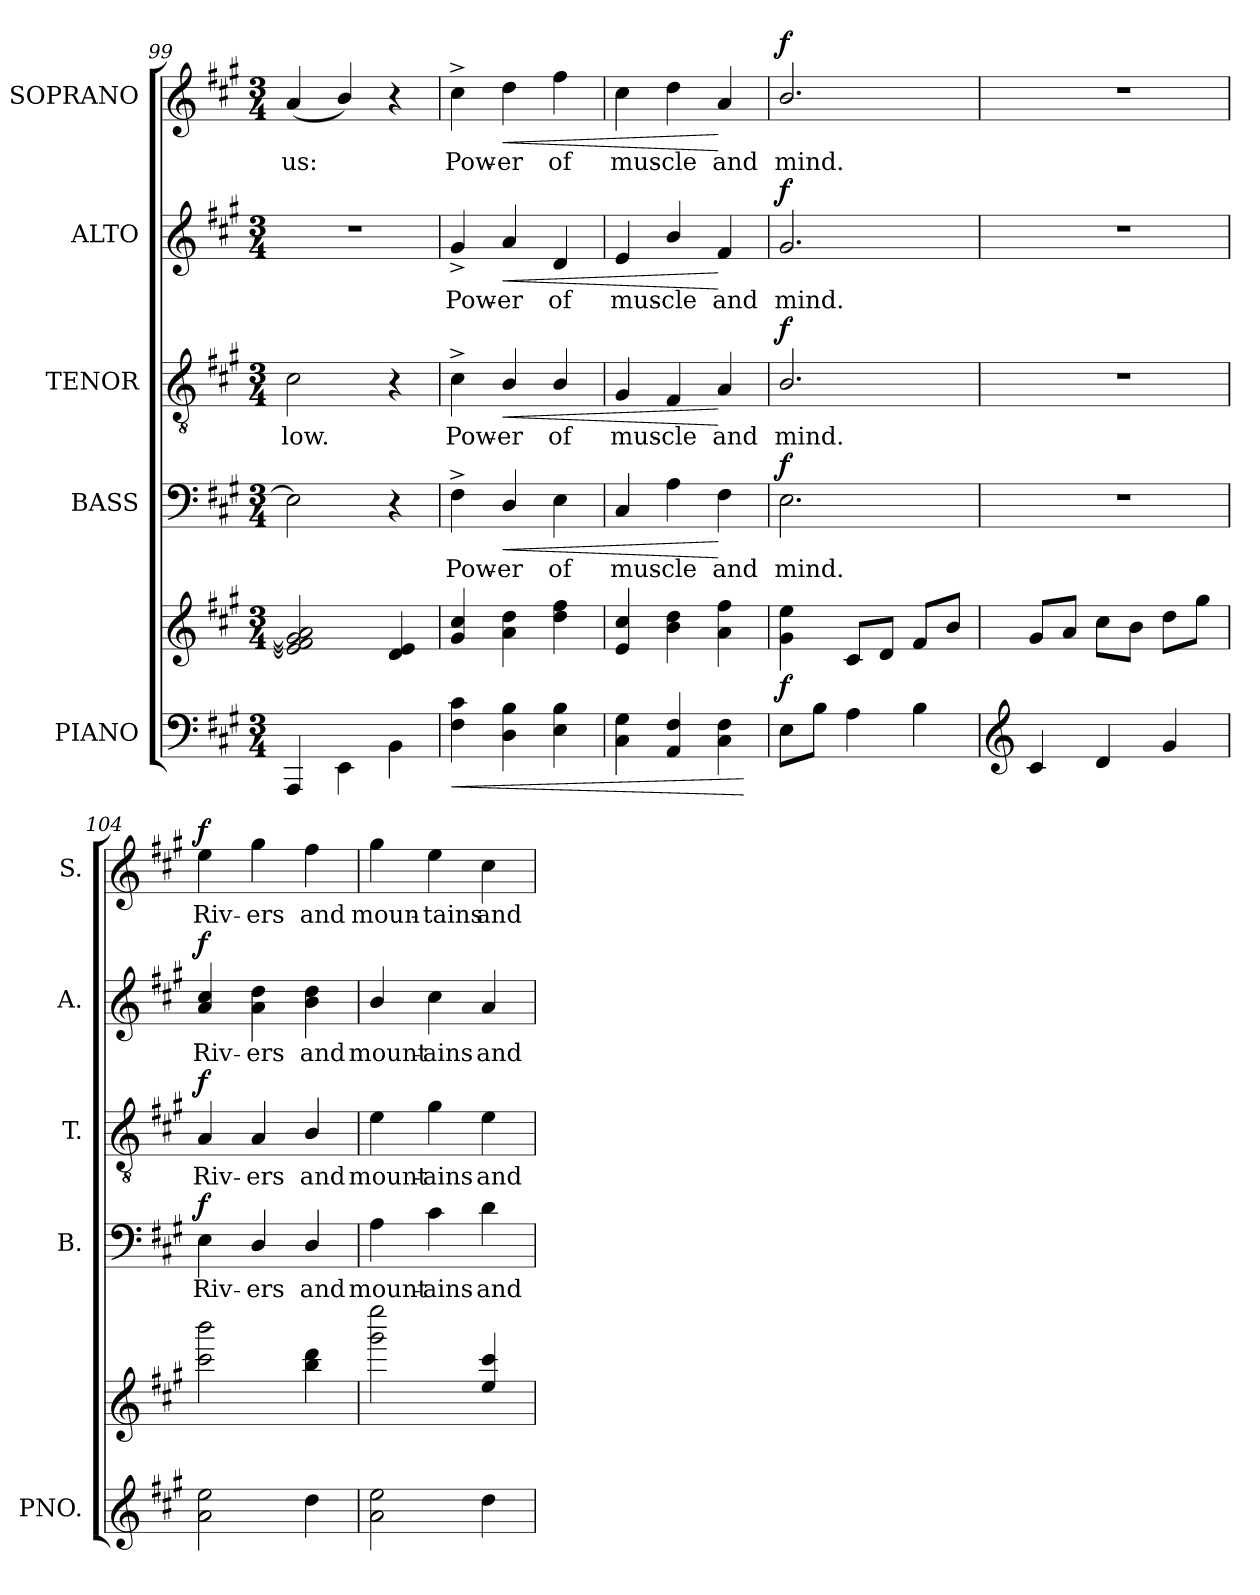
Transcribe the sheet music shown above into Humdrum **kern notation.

**kern	**kern	**dynam	**kern	**text	**dynam	**kern	**text	**dynam	**kern	**text	**dynam	**kern	**text	**dynam
*part5	*part5	*part5	*part4	*part4	*part4	*part3	*part3	*part3	*part2	*part2	*part2	*part1	*part1	*part1
*staff6	*staff5	*staff5/6	*staff4	*staff4	*staff4	*staff3	*staff3	*staff3	*staff2	*staff2	*staff2	*staff1	*staff1	*staff1
*I"PIANO	*	*	*I"BASS	*	*	*I"TENOR	*	*	*I"ALTO	*	*	*I"SOPRANO	*	*
*I'PNO.	*	*	*I'B.	*	*	*I'T.	*	*	*I'A.	*	*	*I'S.	*	*
*clefF4	*clefG2	*	*clefF4	*	*	*clefGv2	*	*	*clefG2	*	*	*clefG2	*	*
*	*	*	*	*	*	*ITrd7c12	*	*	*	*	*	*	*	*
*k[f#c#g#]	*k[f#c#g#]	*	*k[f#c#g#]	*	*	*k[f#c#g#]	*	*	*k[f#c#g#]	*	*	*k[f#c#g#]	*	*
*A:	*A:	*	*A:	*	*	*A:	*	*	*A:	*	*	*A:	*	*
*M3/4	*M3/4	*	*M3/4	*	*	*M3/4	*	*	*M3/4	*	*	*M3/4	*	*
=99	=99	=99	=99	=99	=99	=99	=99	=99	=99	=99	=99	=99	=99	=99
!	!	!	!	!	!	!	!LO:LY:b:color=#000000	!	!LO:N:vis=1	!	!	!	!	!
!	!	!	!	!	!	!	!	!	!	!	!	!	!LO:LY:b:color=#000000	!
4AAAi/	2ei/] 2fi] 2g-i] 2ai	.	2Ei\]	.	.	2C#i\	-low.	.	2.r	.	.	(4ai/	us:	.
4EEi\	.	.	.	.	.	.	.	.	.	.	.	4bi/)	.	.
4BBi\	4di/ 4ei	.	4r	.	.	4r	.	.	.	.	.	4r	.	.
=100	=100	=100	=100	=100	=100	=100	=100	=100	=100	=100	=100	=100	=100	=100
!	!	!LO:HP:b=2	!	!	!	!	!	!	!	!	!	!	!	!
!	!	!	!	!LO:LY:b:color=#000000	!	!	!	!	!	!	!	!	!	!
!	!	!	!	!	!	!	!LO:LY:b:color=#000000	!	!	!	!	!	!	!
!	!	!	!	!	!	!	!	!	!	!LO:LY:b:color=#000000	!	!	!	!
!	!	!	!	!	!	!	!	!	!	!	!	!	!LO:LY:b:color=#000000	!
4F#i\ 4c#i	4g#i/ 4cc#i	<	4F#^i\	Pow-	.	4C#^i\	Pow-	.	4g#^i/	Pow-	.	4cc#^i\	Pow-	.
!	!	!	!	!LO:LY:b:color=#000000	!LO:HP:b	!	!	!	!	!	!	!	!	!
!	!	!	!	!	!	!	!LO:LY:b:color=#000000	!LO:HP:b	!	!	!	!	!	!
!	!	!	!	!	!	!	!	!	!	!LO:LY:b:color=#000000	!LO:HP:b	!	!	!
!	!	!	!	!	!	!	!	!	!	!	!	!	!LO:LY:b:color=#000000	!LO:HP:b
4Di\ 4Bi	4ai\ 4ddi	.	4Di/	-er	<	4BBi/	-er	<	4ai/	-er	<	4ddi\	-er	<
!	!	!	!	!LO:LY:b:color=#000000	!	!	!	!	!	!	!	!	!	!
!	!	!	!	!	!	!	!LO:LY:b:color=#000000	!	!	!	!	!	!	!
!	!	!	!	!	!	!	!	!	!	!LO:LY:b:color=#000000	!	!	!	!
!	!	!	!	!	!	!	!	!	!	!	!	!	!LO:LY:b:color=#000000	!
4Ei\ 4Bi	4ddi\ 4ff#i	.	4Ei\	of	.	4BBi/	of	.	4di/	of	.	4ff#i\	of	.
=101	=101	=101	=101	=101	=101	=101	=101	=101	=101	=101	=101	=101	=101	=101
!	!	!	!	!LO:LY:b:color=#000000	!	!	!	!	!	!	!	!	!	!
!	!	!	!	!	!	!	!LO:LY:b:color=#000000	!	!	!	!	!	!	!
!	!	!	!	!	!	!	!	!	!	!LO:LY:b:color=#000000	!	!	!	!
!	!	!	!	!	!	!	!	!	!	!	!	!	!LO:LY:b:color=#000000	!
4C#i\ 4G#i	4ei/ 4cc#i	.	4C#i/	mus-	.	4GG#i/	mus-	.	4ei/	mus-	.	4cc#i\	mus-	.
!	!	!	!	!LO:LY:b:color=#000000	!	!	!	!	!	!	!	!	!	!
!	!	!	!	!	!	!	!LO:LY:b:color=#000000	!	!	!	!	!	!	!
!	!	!	!	!	!	!	!	!	!	!LO:LY:b:color=#000000	!	!	!	!
!	!	!	!	!	!	!	!	!	!	!	!	!	!LO:LY:b:color=#000000	!
4AAi/ 4F#i	4bi\ 4ddi	.	4Ai\	-cle	.	4FF#i/	-cle	.	4bi/	-cle	.	4ddi\	-cle	.
!	!	!	!	!LO:LY:b:color=#000000	!	!	!	!	!	!	!	!	!	!
!	!	!	!	!	!	!	!LO:LY:b:color=#000000	!	!	!	!	!	!	!
!	!	!	!	!	!	!	!	!	!	!LO:LY:b:color=#000000	!	!	!	!
!	!	!	!	!	!	!	!	!	!	!	!	!	!LO:LY:b:color=#000000	!
4C#i\ 4F#i	4ai\ 4ff#i	.	4F#i\	and	[	4AAi/	and	[	4f#i/	and	[	4ai/	and	[
.	.	[	.	.	.	.	.	.	.	.	.	.	.	.
=102	=102	=102	=102	=102	=102	=102	=102	=102	=102	=102	=102	=102	=102	=102
!	!	!	!	!LO:LY:b:color=#000000	!	!	!	!	!	!	!	!	!	!
!	!	!	!	!	!	!	!LO:LY:b:color=#000000	!	!	!	!	!	!	!
!	!	!	!	!	!	!	!	!	!	!LO:LY:b:color=#000000	!	!	!	!
!	!	!	!	!	!	!	!	!	!	!	!	!	!LO:LY:b:color=#000000	!
8Ei\L	4g#i\ 4eei	f	2.Ei\	mind.	f	2.BBi/	mind.	f	2.g#i/	mind.	f	2.bi/	mind.	f
8Bi\J	.	.	.	.	.	.	.	.	.	.	.	.	.	.
4Ai\	8c#i/L	.	.	.	.	.	.	.	.	.	.	.	.	.
.	8di/J	.	.	.	.	.	.	.	.	.	.	.	.	.
4Bi\	8f#i/L	.	.	.	.	.	.	.	.	.	.	.	.	.
.	8bi/J	.	.	.	.	.	.	.	.	.	.	.	.	.
=103	=103	=103	=103	=103	=103	=103	=103	=103	=103	=103	=103	=103	=103	=103
*clefG2	*	*	*	*	*	*	*	*	*	*	*	*	*	*
!	!	!	!LO:N:vis=1	!	!	!LO:N:vis=1	!	!	!LO:N:vis=1	!	!	!LO:N:vis=1	!	!
4c#i/	8g#i/L	.	2.r	.	.	2.r	.	.	2.r	.	.	2.r	.	.
.	8ai/J	.	.	.	.	.	.	.	.	.	.	.	.	.
4di/	8cc#i\L	.	.	.	.	.	.	.	.	.	.	.	.	.
.	8bi\J	.	.	.	.	.	.	.	.	.	.	.	.	.
4g#i/	8ddi\L	.	.	.	.	.	.	.	.	.	.	.	.	.
.	8gg#i\J	.	.	.	.	.	.	.	.	.	.	.	.	.
!!LO:PB:g=z
=104	=104	=104	=104	=104	=104	=104	=104	=104	=104	=104	=104	=104	=104	=104
!	!	!	!	!LO:LY:b:color=#000000	!	!	!	!	!	!	!	!	!	!
!	!	!	!	!	!	!	!LO:LY:b:color=#000000	!	!	!	!	!	!	!
!	!	!	!	!	!	!	!	!	!	!LO:LY:b:color=#000000	!	!	!	!
!	!	!	!	!	!	!	!	!	!	!	!	!	!LO:LY:b:color=#000000	!
2ai\ 2eei	2ccc#i\ 2bbbi	.	4Ei\	Riv-	f	4AAi/	Riv-	f	4ai/ 4cc#i	Riv-	f	4eei\	Riv-	f
!	!	!	!	!LO:LY:b:color=#000000	!	!	!	!	!	!	!	!	!	!
!	!	!	!	!	!	!	!LO:LY:b:color=#000000	!	!	!	!	!	!	!
!	!	!	!	!	!	!	!	!	!	!LO:LY:b:color=#000000	!	!	!	!
!	!	!	!	!	!	!	!	!	!	!	!	!	!LO:LY:b:color=#000000	!
.	.	.	4Di/	-ers	.	4AAi/	-ers	.	4ai\ 4ddi	-ers	.	4gg#i\	-ers	.
!	!	!	!	!LO:LY:b:color=#000000	!	!	!	!	!	!	!	!	!	!
!	!	!	!	!	!	!	!LO:LY:b:color=#000000	!	!	!	!	!	!	!
!	!	!	!	!	!	!	!	!	!	!LO:LY:b:color=#000000	!	!	!	!
!	!	!	!	!	!	!	!	!	!	!	!	!	!LO:LY:b:color=#000000	!
4ddi\	4bbi\ 4dddi	.	4Di/	and	.	4BBi/	and	.	4bi\ 4ddi	and	.	4ff#i\	and	.
=105	=105	=105	=105	=105	=105	=105	=105	=105	=105	=105	=105	=105	=105	=105
!	!	!	!	!LO:LY:b:color=#000000	!	!	!	!	!	!	!	!	!	!
!	!	!	!	!	!	!	!LO:LY:b:color=#000000	!	!	!	!	!	!	!
!	!	!	!	!	!	!	!	!	!	!LO:LY:b:color=#000000	!	!	!	!
!	!	!	!	!	!	!	!	!	!	!	!	!	!LO:LY:b:color=#000000	!
2ai\ 2eei	2ggg#i\ 2eeeei	.	4Ai\	mount-	.	4Ei\	mount-	.	4bi/	mount-	.	4gg#i\	moun-	.
!	!	!	!	!LO:LY:b:color=#000000	!	!	!	!	!	!	!	!	!	!
!	!	!	!	!	!	!	!LO:LY:b:color=#000000	!	!	!	!	!	!	!
!	!	!	!	!	!	!	!	!	!	!LO:LY:b:color=#000000	!	!	!	!
!	!	!	!	!	!	!	!	!	!	!	!	!	!LO:LY:b:color=#000000	!
.	.	.	4c#i\	-ains	.	4G#i\	-ains	.	4cc#i\	-ains	.	4eei\	-tains	.
!	!	!	!	!LO:LY:b:color=#000000	!	!	!	!	!	!	!	!	!	!
!	!	!	!	!	!	!	!LO:LY:b:color=#000000	!	!	!	!	!	!	!
!	!	!	!	!	!	!	!	!	!	!LO:LY:b:color=#000000	!	!	!	!
!	!	!	!	!	!	!	!	!	!	!	!	!	!LO:LY:b:color=#000000	!
4ddi\	4eei/ 4ccc#i	.	4di\	and	.	4Ei\	and	.	4ai/	and	.	4cc#i\	and	.
=	=	=	=	=	=	=	=	=	=	=	=	=	=	=
*-	*-	*-	*-	*-	*-	*-	*-	*-	*-	*-	*-	*-	*-	*-
